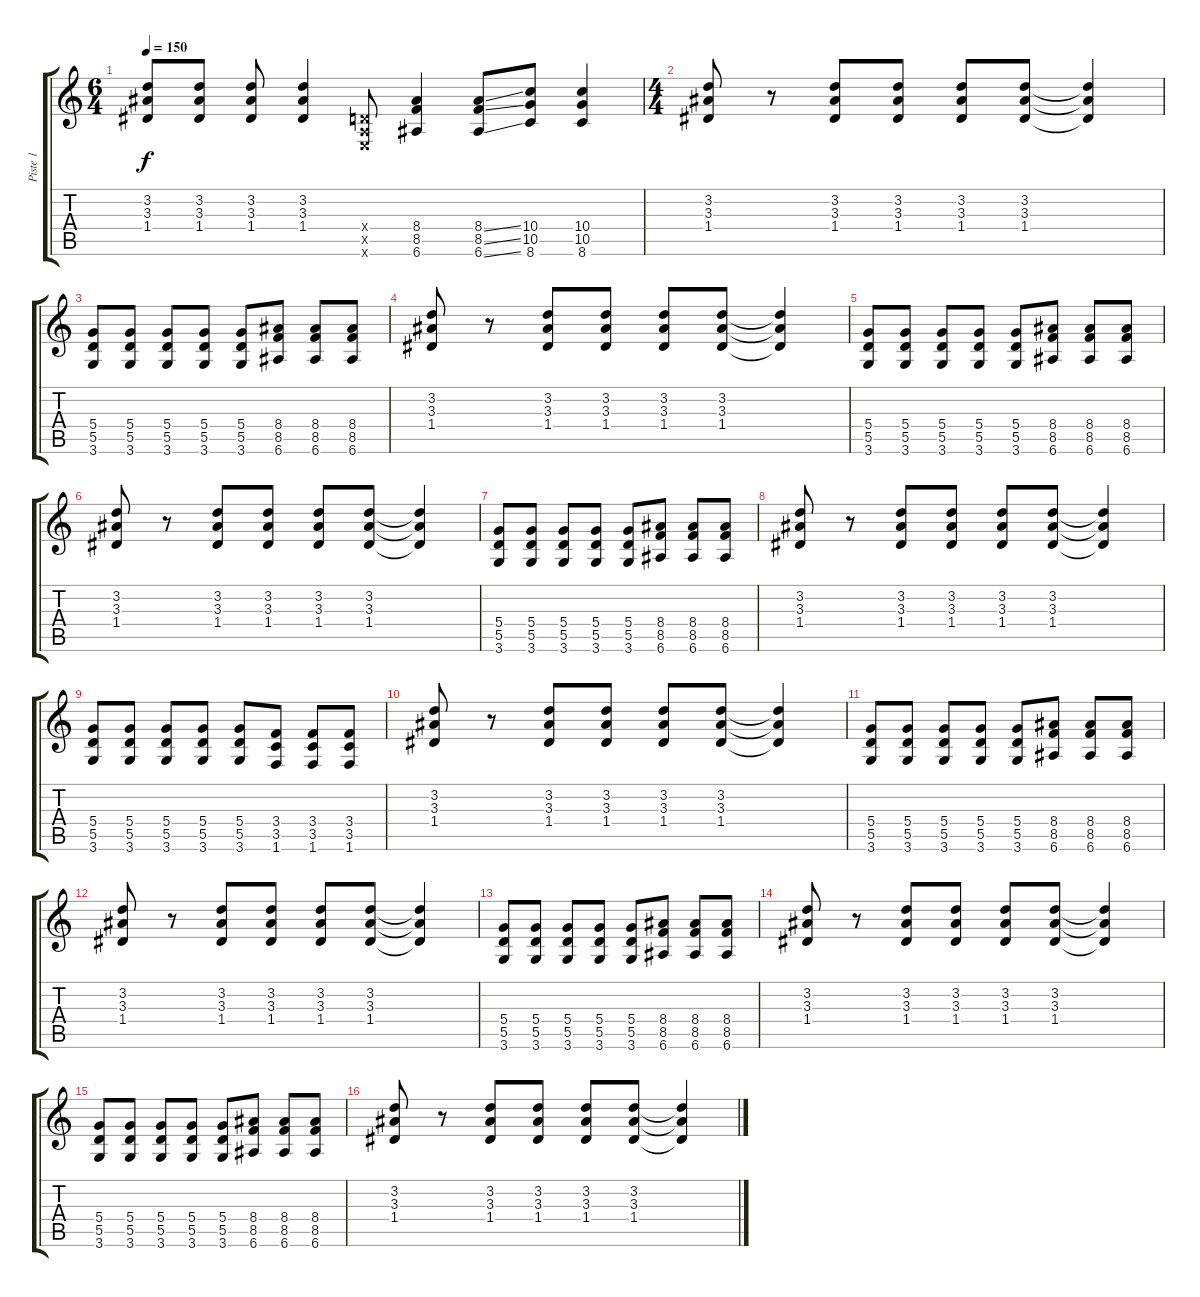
\track ("Piste 1" "Piste 1") {instrument overdrivenguitar}
\staff {score tabs}
\tuning (E4 B3 G3 D3 A2 E2) {hide}
\ts (6 4)
\tempo 150
\clef g2
\ks c
(3.2 3.3 1.4).8{dy f} (3.2 3.3 1.4).8 (3.2 3.3 1.4).8 (3.2 3.3 1.4).4 (0.4{x} 0.5{x} 0.6{x}).8 (8.4 8.5 6.6).4 (8.4{ss} 8.5{ss} 6.6{ss}).8 (10.4 10.5 8.6).8 (10.4 10.5 8.6).4 |
\ts (4 4)
(3.2 3.3 1.4).8 r.8 (3.2 3.3 1.4).8 (3.2 3.3 1.4).8 (3.2 3.3 1.4).8 (3.2 3.3 1.4).8 (3.2{t} 3.3{t} 1.4{t}).4 |
(5.4 5.5 3.6).8 (5.4 5.5 3.6).8 (5.4 5.5 3.6).8 (5.4 5.5 3.6).8 (5.4 5.5 3.6).8 (8.4 8.5 6.6).8 (8.4 8.5 6.6).8 (8.4 8.5 6.6).8 |
(3.2 3.3 1.4).8 r.8 (3.2 3.3 1.4).8 (3.2 3.3 1.4).8 (3.2 3.3 1.4).8 (3.2 3.3 1.4).8 (3.2{t} 3.3{t} 1.4{t}).4 |
(5.4 5.5 3.6).8 (5.4 5.5 3.6).8 (5.4 5.5 3.6).8 (5.4 5.5 3.6).8 (5.4 5.5 3.6).8 (8.4 8.5 6.6).8 (8.4 8.5 6.6).8 (8.4 8.5 6.6).8 |
(3.2 3.3 1.4).8 r.8 (3.2 3.3 1.4).8 (3.2 3.3 1.4).8 (3.2 3.3 1.4).8 (3.2 3.3 1.4).8 (3.2{t} 3.3{t} 1.4{t}).4 |
(5.4 5.5 3.6).8 (5.4 5.5 3.6).8 (5.4 5.5 3.6).8 (5.4 5.5 3.6).8 (5.4 5.5 3.6).8 (8.4 8.5 6.6).8 (8.4 8.5 6.6).8 (8.4 8.5 6.6).8 |
(3.2 3.3 1.4).8 r.8 (3.2 3.3 1.4).8 (3.2 3.3 1.4).8 (3.2 3.3 1.4).8 (3.2 3.3 1.4).8 (3.2{t} 3.3{t} 1.4{t}).4 |
(5.4 5.5 3.6).8 (5.4 5.5 3.6).8 (5.4 5.5 3.6).8 (5.4 5.5 3.6).8 (5.4 5.5 3.6).8 (3.4 3.5 1.6).8 (3.4 3.5 1.6).8 (3.4 3.5 1.6).8 |
(3.2 3.3 1.4).8{instrument overdrivenguitar} r.8 (3.2 3.3 1.4).8 (3.2 3.3 1.4).8 (3.2 3.3 1.4).8 (3.2 3.3 1.4).8 (3.2{t} 3.3{t} 1.4{t}).4 |
(5.4 5.5 3.6).8 (5.4 5.5 3.6).8 (5.4 5.5 3.6).8 (5.4 5.5 3.6).8 (5.4 5.5 3.6).8 (8.4 8.5 6.6).8 (8.4 8.5 6.6).8 (8.4 8.5 6.6).8 |
(3.2 3.3 1.4).8 r.8 (3.2 3.3 1.4).8 (3.2 3.3 1.4).8 (3.2 3.3 1.4).8 (3.2 3.3 1.4).8 (3.2{t} 3.3{t} 1.4{t}).4 |
(5.4 5.5 3.6).8 (5.4 5.5 3.6).8 (5.4 5.5 3.6).8 (5.4 5.5 3.6).8 (5.4 5.5 3.6).8 (8.4 8.5 6.6).8 (8.4 8.5 6.6).8 (8.4 8.5 6.6).8 |
(3.2 3.3 1.4).8 r.8 (3.2 3.3 1.4).8 (3.2 3.3 1.4).8 (3.2 3.3 1.4).8 (3.2 3.3 1.4).8 (3.2{t} 3.3{t} 1.4{t}).4 |
(5.4 5.5 3.6).8 (5.4 5.5 3.6).8 (5.4 5.5 3.6).8 (5.4 5.5 3.6).8 (5.4 5.5 3.6).8 (8.4 8.5 6.6).8 (8.4 8.5 6.6).8 (8.4 8.5 6.6).8 |
(3.2 3.3 1.4).8 r.8 (3.2 3.3 1.4).8 (3.2 3.3 1.4).8 (3.2 3.3 1.4).8 (3.2 3.3 1.4).8 (3.2{t} 3.3{t} 1.4{t}).4
